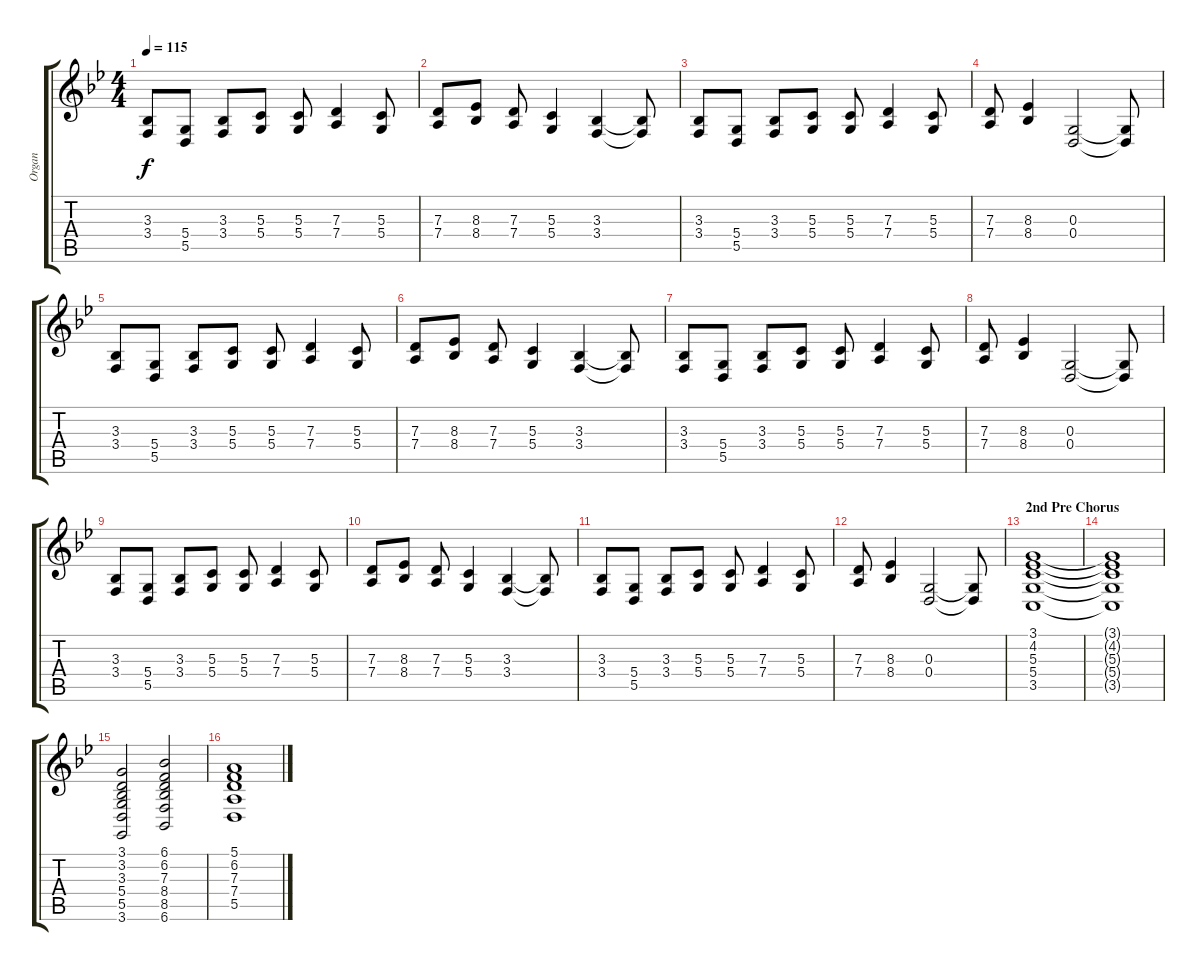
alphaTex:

\track ("Organ" "Organ") {instrument drawbarorgan}
\staff {score tabs}
\tuning (E4 B3 G3 D3 A2 E2) {hide}
\ts (4 4)
\tempo 115
\clef g2
\ks bb
(3.3 3.4).8{dy f} (5.4 5.5).8 (3.3 3.4).8 (5.3 5.4).8 (5.3 5.4).8 (7.3 7.4).4 (5.3 5.4).8 |
(7.3 7.4).8 (8.3 8.4).8 (7.3 7.4).8 (5.3 5.4).4 (3.3 3.4).4 (3.3{t} 3.4{t}).8 |
(3.3 3.4).8 (5.4 5.5).8 (3.3 3.4).8 (5.3 5.4).8 (5.3 5.4).8 (7.3 7.4).4 (5.3 5.4).8 |
(7.3 7.4).8 (8.3 8.4).4 (0.3 0.4).2 (0.3{t} 0.4{t}).8 |
(3.3 3.4).8 (5.4 5.5).8 (3.3 3.4).8 (5.3 5.4).8 (5.3 5.4).8 (7.3 7.4).4 (5.3 5.4).8 |
(7.3 7.4).8 (8.3 8.4).8 (7.3 7.4).8 (5.3 5.4).4 (3.3 3.4).4 (3.3{t} 3.4{t}).8 |
(3.3 3.4).8 (5.4 5.5).8 (3.3 3.4).8 (5.3 5.4).8 (5.3 5.4).8 (7.3 7.4).4 (5.3 5.4).8 |
(7.3 7.4).8 (8.3 8.4).4 (0.3 0.4).2 (0.3{t} 0.4{t}).8 |
(3.3 3.4).8 (5.4 5.5).8 (3.3 3.4).8 (5.3 5.4).8 (5.3 5.4).8 (7.3 7.4).4 (5.3 5.4).8 |
(7.3 7.4).8 (8.3 8.4).8 (7.3 7.4).8 (5.3 5.4).4 (3.3 3.4).4 (3.3{t} 3.4{t}).8 |
(3.3 3.4).8 (5.4 5.5).8 (3.3 3.4).8 (5.3 5.4).8 (5.3 5.4).8 (7.3 7.4).4 (5.3 5.4).8 |
(7.3 7.4).8 (8.3 8.4).4 (0.3 0.4).2 (0.3{t} 0.4{t}).8 |
\section ("" "2nd Pre Chorus")
(3.1 4.2 5.3 5.4 3.5).1 |
(3.1{t} 4.2{t} 5.3{t} 5.4{t} 3.5{t}).1 |
(3.1 3.2 3.3 5.4 5.5 3.6).2 (6.1 6.2 7.3 8.4 8.5 6.6).2 |
(5.1 6.2 7.3 7.4 5.5).1
